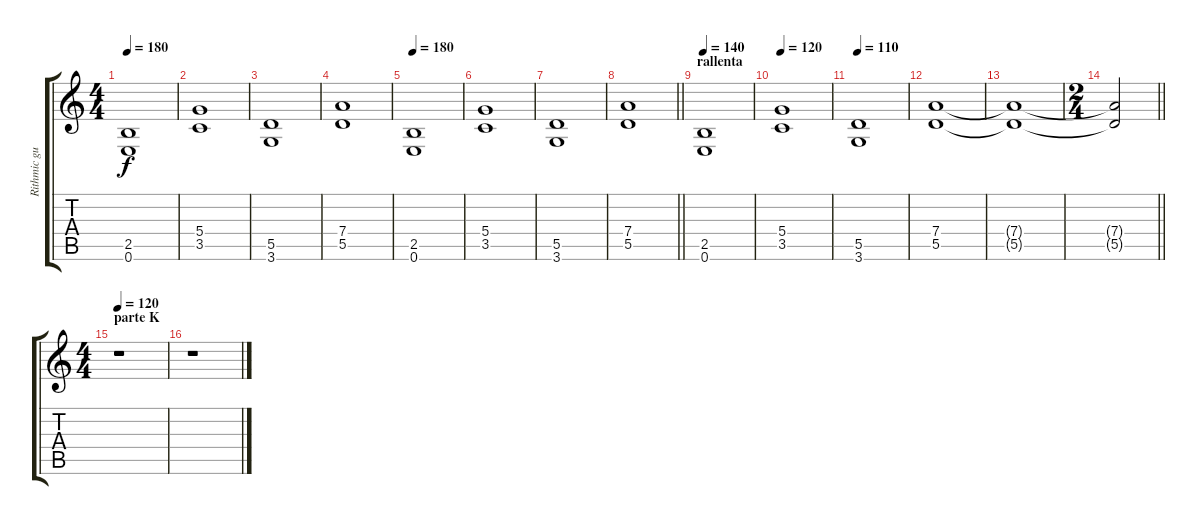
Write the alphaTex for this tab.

\track ("Rithmic guitar" "Rithmic gu") {instrument overdrivenguitar}
\staff {score tabs}
\tuning (E4 B3 G3 D3 A2 E2) {hide}
\ts (4 4)
\tempo 180
\clef g2
\ks c
(2.5 0.6).1{dy f} |
(5.4 3.5).1 |
(5.5 3.6).1 |
(7.4 5.5).1 |
\tempo 180
(2.5 0.6).1 |
(5.4 3.5).1 |
(5.5 3.6).1 |
\barLineRight lightlight
(7.4 5.5).1 |
\section ("" "rallenta")
\tempo 140
(2.5 0.6).1 |
\tempo 120
(5.4 3.5).1 |
\tempo 110
(5.5 3.6).1 |
(7.4 5.5).1 |
(7.4{t} 5.5{t}).1 |
\ts (2 4)
\barLineRight lightlight
(7.4{t} 5.5{t}).2 |
\ts (4 4)
\section ("" "parte K")
\tempo 120
r.1 |
r.1
